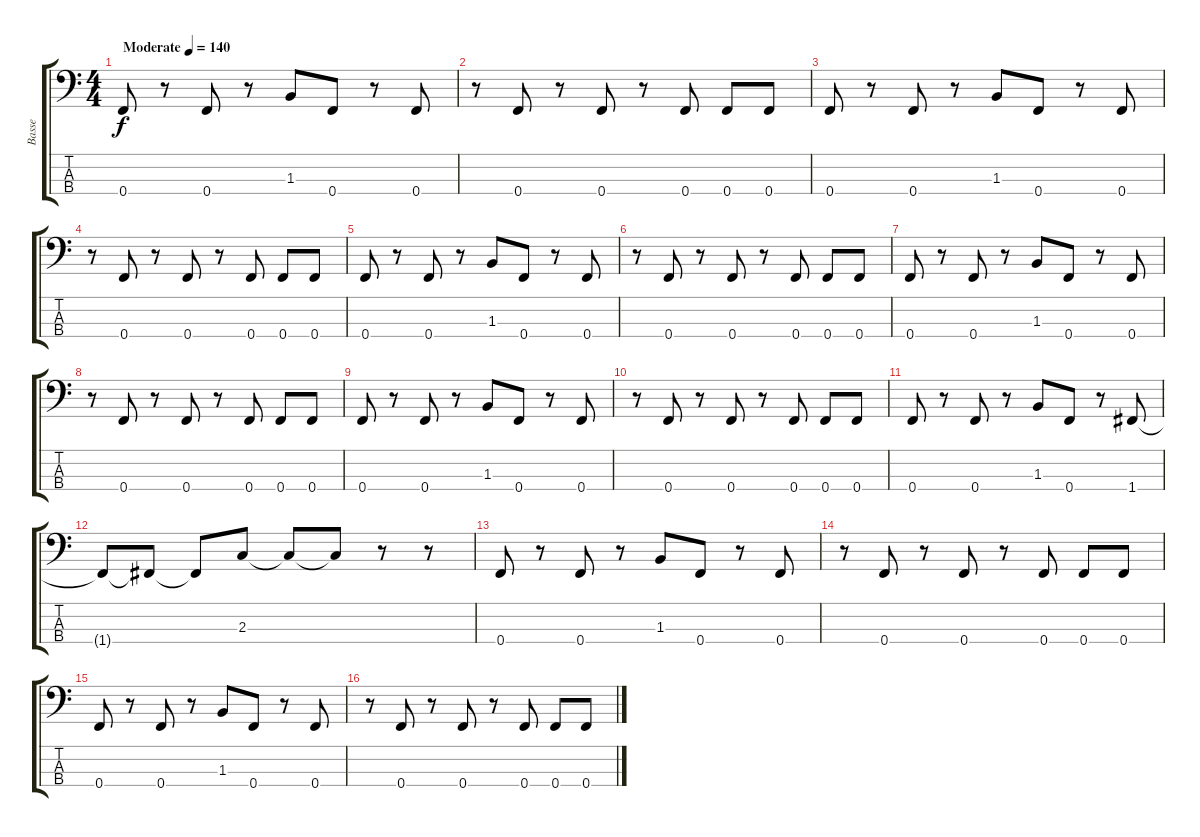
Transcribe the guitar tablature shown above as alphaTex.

\track ("Basse" "Basse") {instrument electricbassfinger}
\staff {score tabs}
\tuning (Ab2 Eb2 Bb1 F1) {hide}
\ts (4 4)
\tempo (140 "Moderate")
\clef f4
\ks c
0.4.8{dy f instrument electricbassfinger} r.8 0.4.8 r.8 1.3.8 0.4.8 r.8 0.4.8 |
r.8 0.4.8 r.8 0.4.8 r.8 0.4.8 0.4.8 0.4.8 |
0.4.8 r.8 0.4.8 r.8 1.3.8 0.4.8 r.8 0.4.8 |
r.8 0.4.8 r.8 0.4.8 r.8 0.4.8 0.4.8 0.4.8 |
0.4.8 r.8 0.4.8 r.8 1.3.8 0.4.8 r.8 0.4.8 |
r.8 0.4.8 r.8 0.4.8 r.8 0.4.8 0.4.8 0.4.8 |
0.4.8 r.8 0.4.8 r.8 1.3.8 0.4.8 r.8 0.4.8 |
r.8 0.4.8 r.8 0.4.8 r.8 0.4.8 0.4.8 0.4.8 |
0.4.8 r.8 0.4.8 r.8 1.3.8 0.4.8 r.8 0.4.8 |
r.8 0.4.8 r.8 0.4.8 r.8 0.4.8 0.4.8 0.4.8 |
0.4.8 r.8 0.4.8 r.8 1.3.8 0.4.8 r.8 1.4.8 |
1.4{t}.8 1.4{t}.8 1.4{t}.8 2.3.8 2.3{t}.8 2.3{t}.8 r.8 r.8 |
0.4.8 r.8 0.4.8 r.8 1.3.8 0.4.8 r.8 0.4.8 |
r.8 0.4.8 r.8 0.4.8 r.8 0.4.8 0.4.8 0.4.8 |
0.4.8 r.8 0.4.8 r.8 1.3.8 0.4.8 r.8 0.4.8 |
r.8 0.4.8 r.8 0.4.8 r.8 0.4.8 0.4.8 0.4.8
